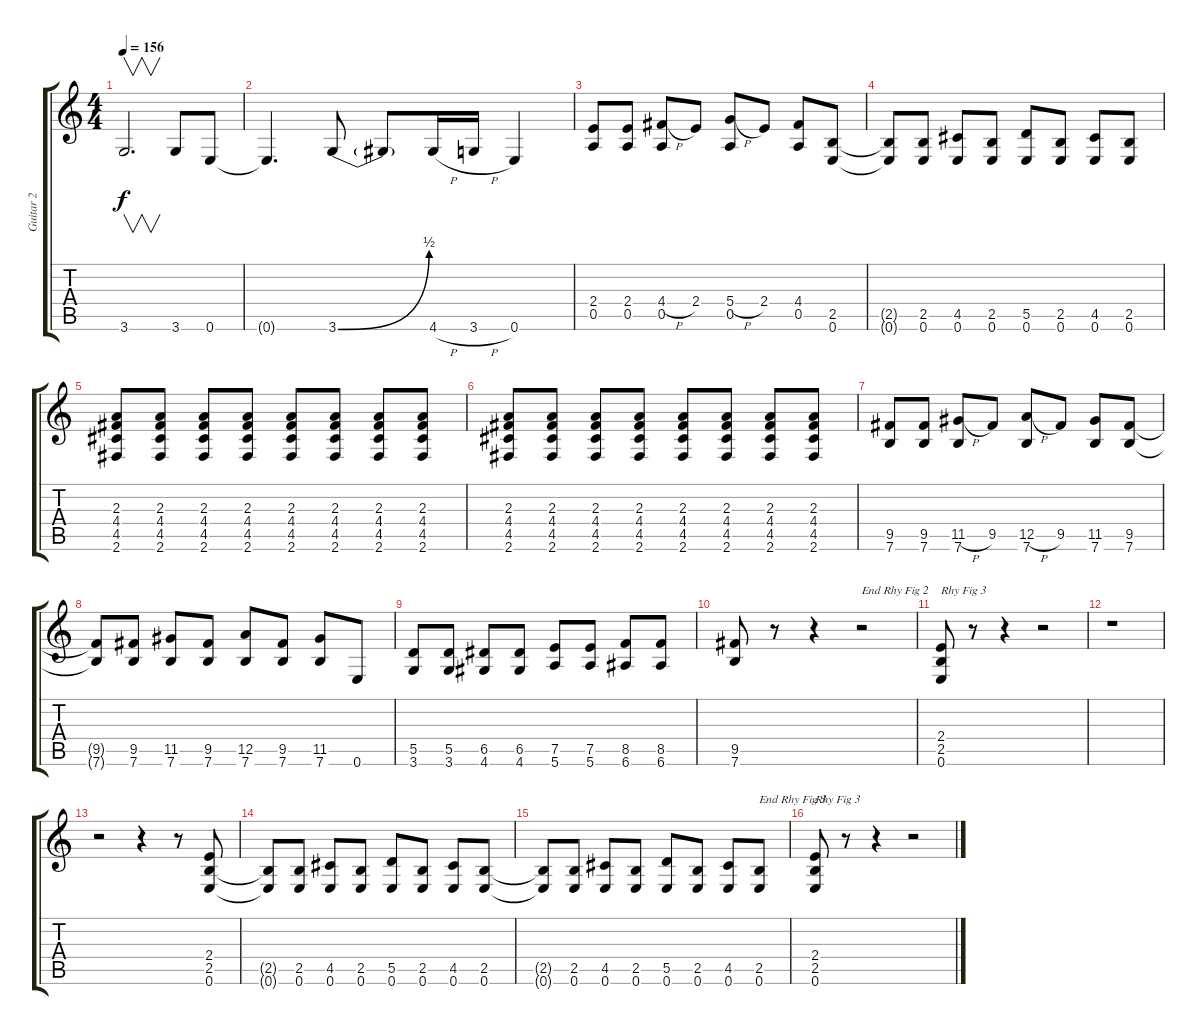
\track ("Guitar 2" "Guitar 2") {instrument overdrivenguitar}
\staff {score tabs}
\tuning (E4 B3 G3 D3 A2 E2) {hide}
\ts (4 4)
\tempo 156
\clef g2
\ks c
3.6{t}.2{v d dy f} 3.6.8 0.6.8 |
0.6{t}.4{d} 3.6{be (bend 0 0 60 2)}.8 3.6{t}.8 4.6{h}.16 3.6{h}.16 0.6.4 |
(2.4 0.5).8 (2.4 0.5).8 (4.4{h} 0.5).8 2.4.8 (5.4{h} 0.5).8 2.4.8 (4.4 0.5).8 (2.5 0.6).8 |
(2.5{t} 0.6{t}).8 (2.5 0.6).8 (4.5 0.6).8 (2.5 0.6).8 (5.5 0.6).8 (2.5 0.6).8 (4.5 0.6).8 (2.5 0.6).8 |
(2.3 4.4 4.5 2.6).8 (2.3 4.4 4.5 2.6).8 (2.3 4.4 4.5 2.6).8 (2.3 4.4 4.5 2.6).8 (2.3 4.4 4.5 2.6).8 (2.3 4.4 4.5 2.6).8 (2.3 4.4 4.5 2.6).8 (2.3 4.4 4.5 2.6).8 |
(2.3 4.4 4.5 2.6).8 (2.3 4.4 4.5 2.6).8 (2.3 4.4 4.5 2.6).8 (2.3 4.4 4.5 2.6).8 (2.3 4.4 4.5 2.6).8 (2.3 4.4 4.5 2.6).8 (2.3 4.4 4.5 2.6).8 (2.3 4.4 4.5 2.6).8 |
(9.5 7.6).8 (9.5 7.6).8 (11.5{h} 7.6).8 9.5.8 (12.5{h} 7.6).8 9.5.8 (11.5 7.6).8 (9.5 7.6).8 |
(9.5{t} 7.6{t}).8 (9.5 7.6).8 (11.5 7.6).8 (9.5 7.6).8 (12.5 7.6).8 (9.5 7.6).8 (11.5 7.6).8 0.6.8 |
(5.5 3.6).8 (5.5 3.6).8 (6.5 4.6).8 (6.5 4.6).8 (7.5 5.6).8 (7.5 5.6).8 (8.5 6.6).8 (8.5 6.6).8 |
(9.5 7.6).8 r.8 r.4 r.2{txt "End Rhy Fig 2"} |
(2.4 2.5 0.6).8{txt "Rhy Fig 3"} r.8 r.4 r.2 |
r.1 |
r.2 r.4 r.8 (2.4 2.5 0.6).8 |
(2.5{t} 0.6{t}).8 (2.5 0.6).8 (4.5 0.6).8 (2.5 0.6).8 (5.5 0.6).8 (2.5 0.6).8 (4.5 0.6).8 (2.5 0.6).8 |
(2.5{t} 0.6{t}).8 (2.5 0.6).8 (4.5 0.6).8 (2.5 0.6).8 (5.5 0.6).8 (2.5 0.6).8 (4.5 0.6).8 (2.5 0.6).8{txt "End Rhy Fig 3"} |
(2.4 2.5 0.6).8{txt "Rhy Fig 3"} r.8 r.4 r.2
